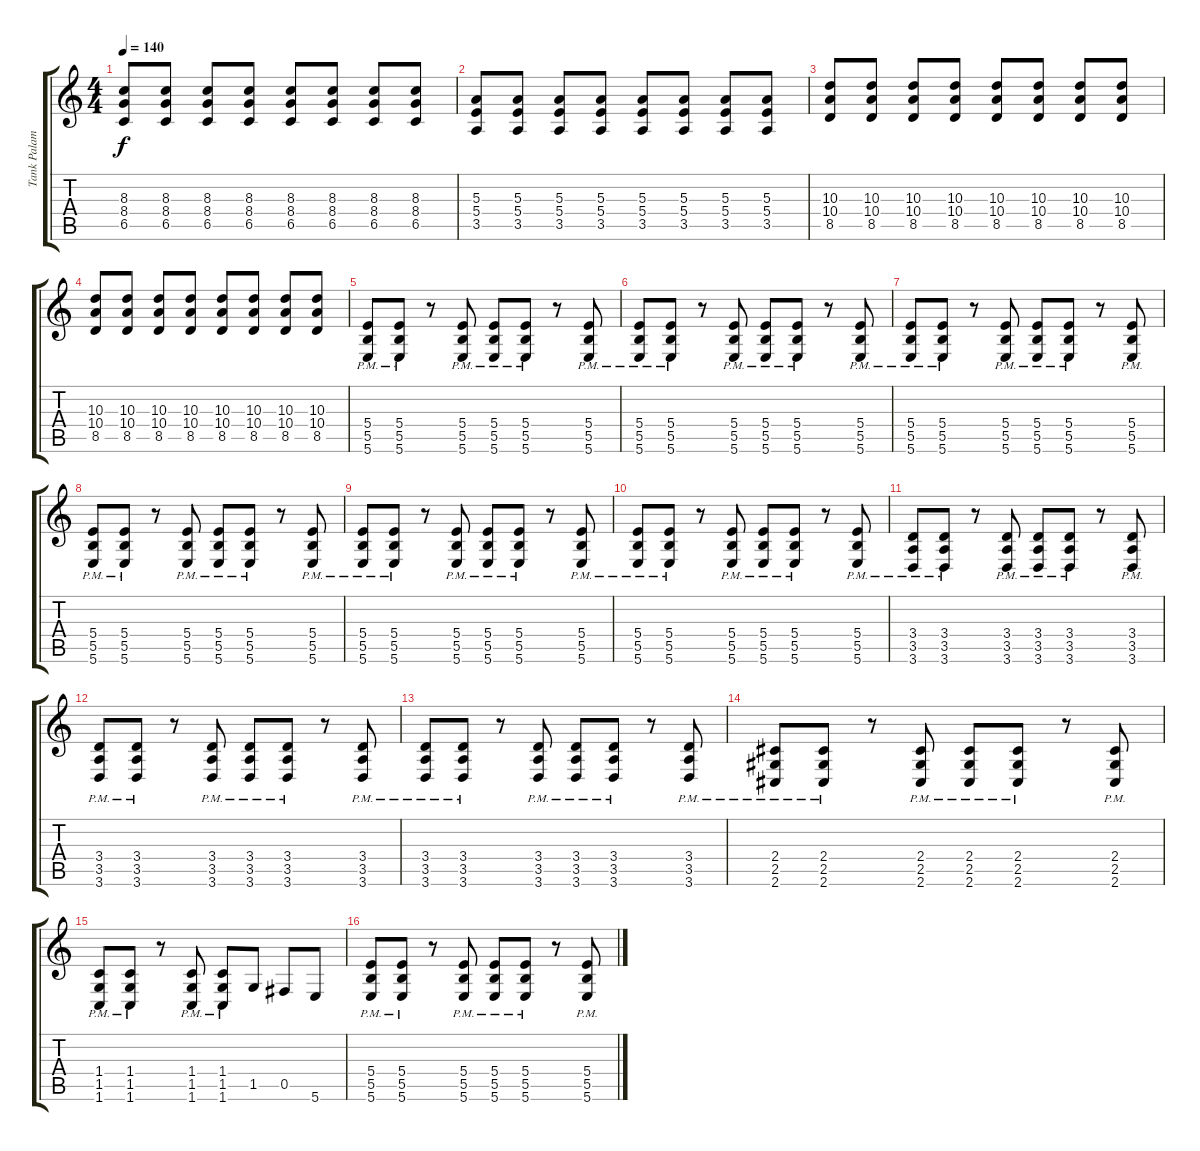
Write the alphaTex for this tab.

\track ("Tank Palamara II" "Tank Palam") {instrument distortionguitar}
\staff {score tabs}
\tuning (Db4 Ab3 E3 B2 Gb2 B1) {hide}
\ts (4 4)
\tempo 140
\clef g2
\ks c
(8.3 8.4 6.5).8{dy f} (8.3 8.4 6.5).8 (8.3 8.4 6.5).8 (8.3 8.4 6.5).8 (8.3 8.4 6.5).8 (8.3 8.4 6.5).8 (8.3 8.4 6.5).8 (8.3 8.4 6.5).8 |
(5.3 5.4 3.5).8 (5.3 5.4 3.5).8 (5.3 5.4 3.5).8 (5.3 5.4 3.5).8 (5.3 5.4 3.5).8 (5.3 5.4 3.5).8 (5.3 5.4 3.5).8 (5.3 5.4 3.5).8 |
(10.3 10.4 8.5).8 (10.3 10.4 8.5).8 (10.3 10.4 8.5).8 (10.3 10.4 8.5).8 (10.3 10.4 8.5).8 (10.3 10.4 8.5).8 (10.3 10.4 8.5).8 (10.3 10.4 8.5).8 |
(10.3 10.4 8.5).8 (10.3 10.4 8.5).8 (10.3 10.4 8.5).8 (10.3 10.4 8.5).8 (10.3 10.4 8.5).8 (10.3 10.4 8.5).8 (10.3 10.4 8.5).8 (10.3 10.4 8.5).8 |
(5.4{pm} 5.5{pm} 5.6{pm}).8 (5.4{pm} 5.5{pm} 5.6{pm}).8 r.8 (5.4{pm} 5.5{pm} 5.6{pm}).8 (5.4{pm} 5.5{pm} 5.6{pm}).8 (5.4{pm} 5.5{pm} 5.6{pm}).8 r.8 (5.4{pm} 5.5{pm} 5.6{pm}).8 |
(5.4{pm} 5.5{pm} 5.6{pm}).8 (5.4{pm} 5.5{pm} 5.6{pm}).8 r.8 (5.4{pm} 5.5{pm} 5.6{pm}).8 (5.4{pm} 5.5{pm} 5.6{pm}).8 (5.4{pm} 5.5{pm} 5.6{pm}).8 r.8 (5.4{pm} 5.5{pm} 5.6{pm}).8 |
(5.4{pm} 5.5{pm} 5.6{pm}).8 (5.4{pm} 5.5{pm} 5.6{pm}).8 r.8 (5.4{pm} 5.5{pm} 5.6{pm}).8 (5.4{pm} 5.5{pm} 5.6{pm}).8 (5.4{pm} 5.5{pm} 5.6{pm}).8 r.8 (5.4{pm} 5.5{pm} 5.6{pm}).8 |
(5.4{pm} 5.5{pm} 5.6{pm}).8 (5.4{pm} 5.5{pm} 5.6{pm}).8 r.8 (5.4{pm} 5.5{pm} 5.6{pm}).8 (5.4{pm} 5.5{pm} 5.6{pm}).8 (5.4{pm} 5.5{pm} 5.6{pm}).8 r.8 (5.4{pm} 5.5{pm} 5.6{pm}).8 |
(5.4{pm} 5.5{pm} 5.6{pm}).8 (5.4{pm} 5.5{pm} 5.6{pm}).8 r.8 (5.4{pm} 5.5{pm} 5.6{pm}).8 (5.4{pm} 5.5{pm} 5.6{pm}).8 (5.4{pm} 5.5{pm} 5.6{pm}).8 r.8 (5.4{pm} 5.5{pm} 5.6{pm}).8 |
(5.4{pm} 5.5{pm} 5.6{pm}).8 (5.4{pm} 5.5{pm} 5.6{pm}).8 r.8 (5.4{pm} 5.5{pm} 5.6{pm}).8 (5.4{pm} 5.5{pm} 5.6{pm}).8 (5.4{pm} 5.5{pm} 5.6{pm}).8 r.8 (5.4{pm} 5.5{pm} 5.6{pm}).8 |
(3.4{pm} 3.5{pm} 3.6{pm}).8 (3.4{pm} 3.5{pm} 3.6{pm}).8 r.8 (3.4{pm} 3.5{pm} 3.6{pm}).8 (3.4{pm} 3.5{pm} 3.6{pm}).8 (3.4{pm} 3.5{pm} 3.6{pm}).8 r.8 (3.4{pm} 3.5{pm} 3.6{pm}).8 |
(3.4{pm} 3.5{pm} 3.6{pm}).8 (3.4{pm} 3.5{pm} 3.6{pm}).8 r.8 (3.4{pm} 3.5{pm} 3.6{pm}).8 (3.4{pm} 3.5{pm} 3.6{pm}).8 (3.4{pm} 3.5{pm} 3.6{pm}).8 r.8 (3.4{pm} 3.5{pm} 3.6{pm}).8 |
(3.4{pm} 3.5{pm} 3.6{pm}).8 (3.4{pm} 3.5{pm} 3.6{pm}).8 r.8 (3.4{pm} 3.5{pm} 3.6{pm}).8 (3.4{pm} 3.5{pm} 3.6{pm}).8 (3.4{pm} 3.5{pm} 3.6{pm}).8 r.8 (3.4{pm} 3.5{pm} 3.6{pm}).8 |
(2.4{pm} 2.5{pm} 2.6{pm}).8 (2.4{pm} 2.5{pm} 2.6{pm}).8 r.8 (2.4{pm} 2.5{pm} 2.6{pm}).8 (2.4{pm} 2.5{pm} 2.6{pm}).8 (2.4{pm} 2.5{pm} 2.6{pm}).8 r.8 (2.4{pm} 2.5{pm} 2.6{pm}).8 |
(1.4{pm} 1.5{pm} 1.6{pm}).8 (1.4{pm} 1.5{pm} 1.6{pm}).8 r.8 (1.4{pm} 1.5{pm} 1.6{pm}).8 (1.4{pm} 1.5{pm} 1.6{pm}).8 1.5.8 0.5.8 5.6.8 |
(5.4{pm} 5.5{pm} 5.6{pm}).8 (5.4{pm} 5.5{pm} 5.6{pm}).8 r.8 (5.4{pm} 5.5{pm} 5.6{pm}).8 (5.4{pm} 5.5{pm} 5.6{pm}).8 (5.4{pm} 5.5{pm} 5.6{pm}).8 r.8 (5.4{pm} 5.5{pm} 5.6{pm}).8
